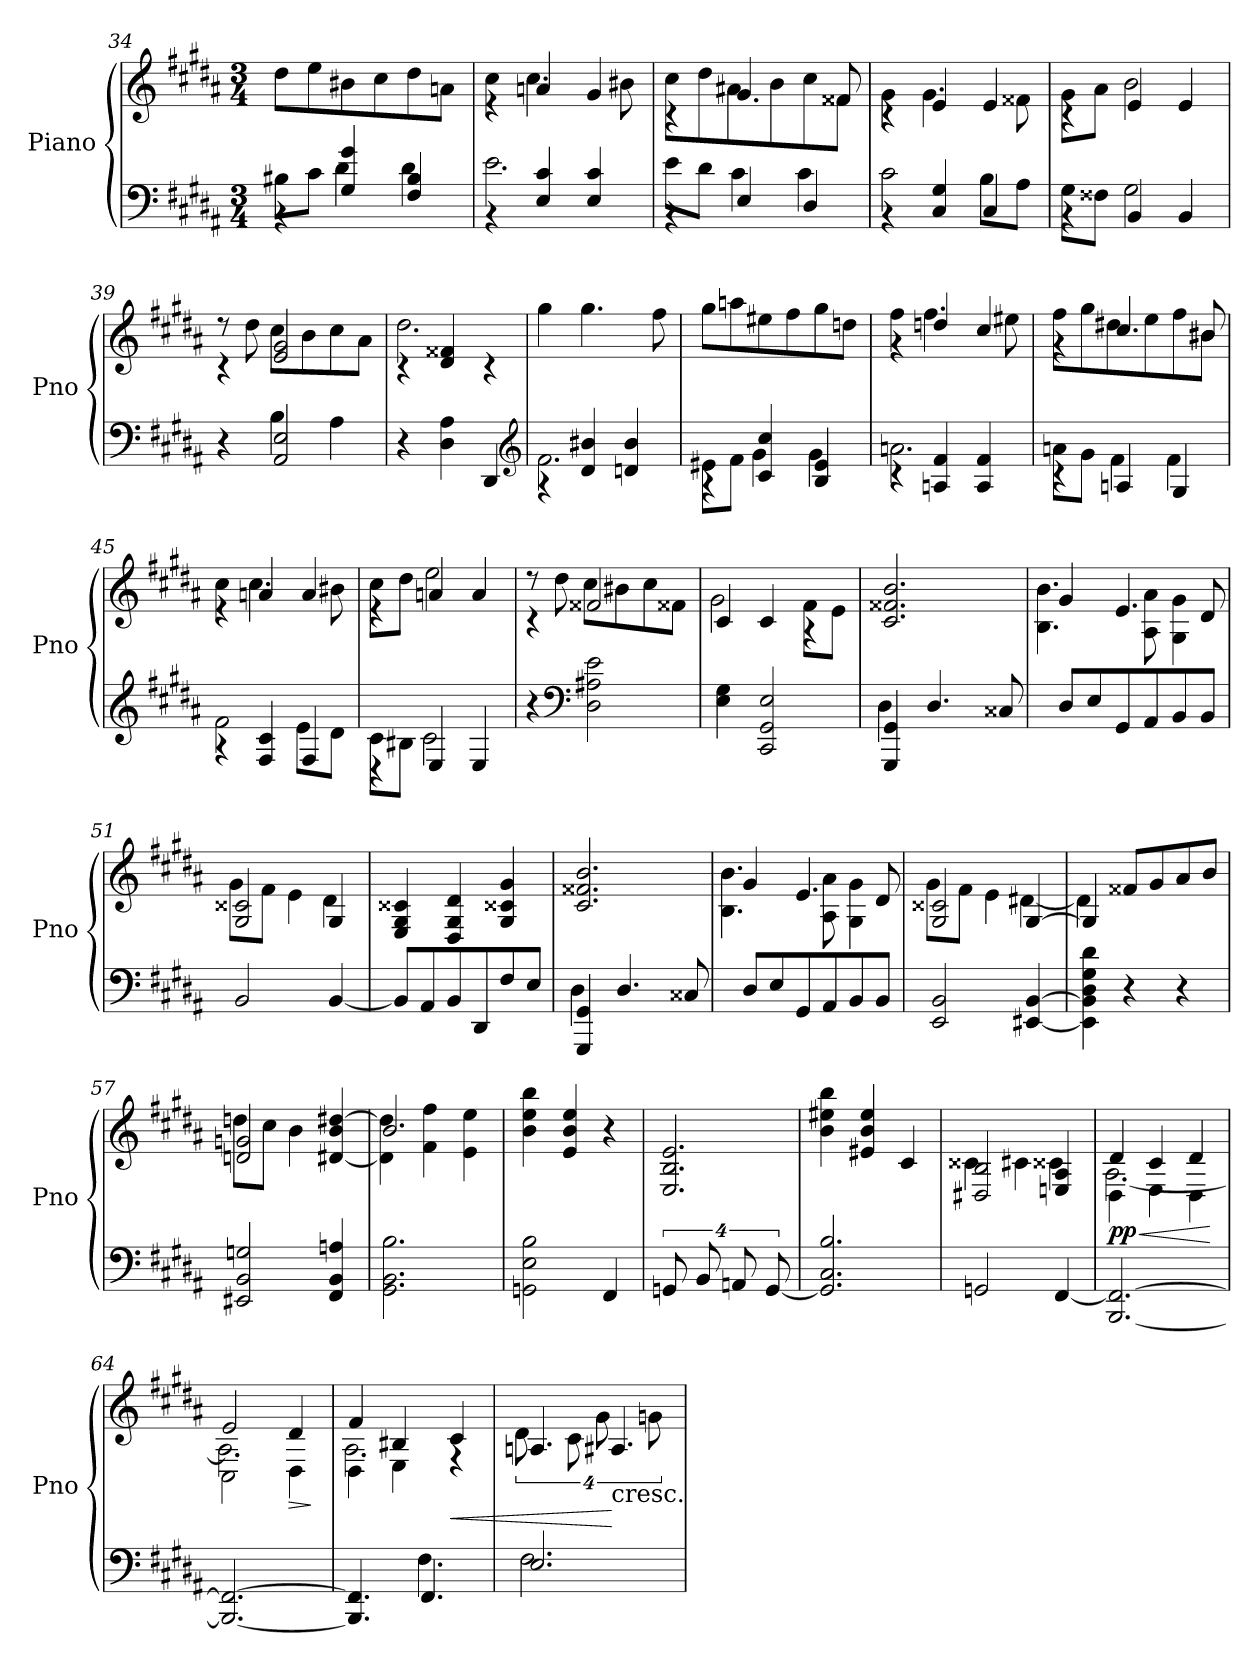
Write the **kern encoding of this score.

**kern	**kern	**dynam
*part1	*part1	*part1
*staff2	*staff1	*staff1/2
*I"Piano	*	*
*I'Pno	*	*
*clefF4	*clefG2	*
*k[f#c#g#d#a#]	*k[f#c#g#d#a#]	*
*g#:	*g#:	*
*M3/4	*M3/4	*
=34	=34	=34
*^	*	*
4rBB	8B#XL	8dd#L	.
.	8c#J	8ee	.
4G# 4g#	4d#	8b#X	.
.	.	8cc#	.
4F# 4B#	4d#	8dd#	.
.	.	8anJ	.
=35	=35	=35	=35
*	*	*^	*
4rBB	2.e	4re	4cc#	.
4E 4c#	.	4an	4.cc#	.
4E 4c#	.	4g#	.	.
.	.	.	8b#X	.
=36	=36	=36	=36	=36
4rBB	8eL	4rc	8cc#L	.
.	8d#J	.	8dd#	.
4E	4c#	4.g#	8a#X	.
.	.	.	8b	.
4D#	4c#	.	8cc#	.
.	.	8f##X	8f##XJ	.
=37	=37	=37	=37	=37
4rBB	2c#	4rc	4g#	.
4C# 4G#	.	4e	4.g#	.
4C#	8BL	4e	.	.
.	8A#J	.	8f##X	.
=38	=38	=38	=38	=38
4rBB	8G#L	4rc	8g#L	.
.	8F##XJ	.	8a#J	.
4BB	2G#	4e	2b	.
4BB	.	4e	.	.
=39	=39	=39	=39	=39
4ryy	4r	4rc	8rdd	.
.	.	.	8dd#	.
2AA# 2E	4B	2e 2g#	8cc#L	.
.	.	.	8b	.
.	4A#	.	8cc#	.
.	.	.	8a#J	.
*v	*v	*	*	*
=40	=40	=40	=40
4r	4rc	2.dd#	.
4D# 4A#	4d# 4f##X	.	.
4DD#	4rc	.	.
*	*v	*v	*
*clefG2	*	*
=41	=41	=41
*^	*	*
4rA	2.f#	4gg#	.
4d# 4b#X	.	4.gg#	.
4dn 4b#	.	.	.
.	.	8ff#	.
=42	=42	=42	=42
4rA	8e#XL	8gg#L	.
.	8f#J	8aan	.
4c# 4cc#	4g#	8ee#X	.
.	.	8ff#	.
4B 4e#	4g#	8gg#	.
.	.	8ddnJ	.
=43	=43	=43	=43
*	*	*^	*
4rc	2.an	4rg	4ff#	.
4An 4f#	.	4ddn	4.ff#	.
4A 4f#	.	4cc#	.	.
.	.	.	8ee#X	.
=44	=44	=44	=44	=44
4rc	8anL	4rg	8ff#L	.
.	8g#J	.	8gg#	.
4An	4f#	4.cc#	8dd#X	.
.	.	.	8ee	.
4G#	4f#	.	8ff#	.
.	.	8b#X	8b#XJ	.
=45	=45	=45	=45	=45
4rA	2f#	4re	4cc#	.
4F# 4c#	.	4an	4.cc#	.
4F#	8eL	4a	.	.
.	8d#J	.	8b#X	.
=46	=46	=46	=46	=46
4rD	8c#L	4re	8cc#L	.
.	8B#XJ	.	8dd#J	.
4E	2c#	4an	2ee	.
4E	.	4a	.	.
*v	*v	*	*	*
=47	=47	=47	=47
4r	4rc	8rdd	.
.	.	8dd#	.
*clefF4	*	*	*
2D# 2A#X 2e	2f##X	8cc#L	.
.	.	8b#X	.
.	.	8cc#	.
.	.	8f##XJ	.
=48	=48	=48	=48
4E 4G#	4c#	2g#	.
2CC# 2GG# 2E	4c#	.	.
.	4rA	8f#L	.
.	.	8eJ	.
*	*v	*v	*
=49	=49	=49
*^	*	*
4GGG# 4GG#	4D#	2.c# 2.f##X 2.b	.
4ryy	4.D#/	.	.
4ryy	.	.	.
.	8C##X	.	.
*v	*v	*	*
=50	=50	=50
*	*^	*
8D#L	4g#	4.B 4.b	.
8E	.	.	.
8GG#	4.e	.	.
8AA#	.	8A# 8a#	.
8BB	.	4G# 4g#	.
8BBJ	8d#	.	.
=51	=51	=51	=51
2BB	2G# 2c##X	8g#L	.
.	.	8f#J	.
.	.	4e	.
[4BB	4G#	4d#	.
*	*v	*v	*
=52	=52	=52
8BBL]	4E 4G# 4c##X	.
8AA#	.	.
8BB	4D# 4G# 4d#	.
8DD#	.	.
8F#	4G# 4c##X 4g#	.
8EJ	.	.
=53	=53	=53
*^	*	*
4GGG# 4GG#	4D#	2.c# 2.f##X 2.b	.
4ryy	4.D#/	.	.
4ryy	.	.	.
.	8C##X	.	.
*v	*v	*	*
=54	=54	=54
*	*^	*
8D#L	4g#	4.B 4.b	.
8E	.	.	.
8GG#	4.e	.	.
8AA#	.	8A# 8a#	.
8BB	.	4G# 4g#	.
8BBJ	8d#	.	.
=55	=55	=55	=55
2EE 2BB	2G# 2c##X	8g#L	.
.	.	8f#J	.
.	.	4e	.
[4EE#X [4BB	[4G#	[4d#X	.
=56	=56	=56	=56
4EE#] 4BB] 4D# 4G# 4d#	4G#]	4d#]	.
4r	4ryy	8f##XL	.
.	.	8g#	.
4r	4ryy	8a#	.
.	.	8bJ	.
=57	=57	=57	=57
2EE#X 2BB 2Gn	2dn 2gn	8ddnL	.
.	.	8cc#J	.
.	.	4b	.
4FF# 4BB 4An	4ryy	[4d#X 4b [4dd#X	.
=58	=58	=58	=58
2.GG# 2.BB 2.B	2.b	4d#] 4dd#]	.
.	.	4f# 4ff#	.
.	.	4e 4ee	.
*	*v	*v	*
=59	=59	=59
2GGn 2E 2B	4b 4ee 4bb	.
.	4e 4b 4ee	.
4FF#	4r	.
=60	=60	=60
16%3GGn	2.E 2.B 2.e	.
16%3BB	.	.
16%3AAn	.	.
[16%3GG	.	.
=61	=61	=61
2.GGn]/ 2.C#/ 2.B/	4b 4ee#X 4bb	.
.	4e#X 4b 4ee#	.
.	4c#	.
=62	=62	=62
*	*^	*
2GGn	2D#X 2B	4c##X	.
.	.	4c#X	.
[4FF#	4En 4A#	4c##X	.
=63	=63	=63	=63
*	*	*^	*
[2.BBB 2.FF#_	4D#\	[2.A#	4d#	< pp
.	4E\	.	4c#	.
.	4D#\	.	4d#	.
*	*v	*v	*v	*
.	.	[
=64	=64	=64
*	*^	*
*	*	*^	*
2.BBB_ 2.FF#_	2C#\	2.A#]	2e	.
.	4D#\	.	4d#	>
*	*v	*v	*v	*
.	.	]
=65	=65	=65
*^	*^	*
*	*	*	*^	*
4ryy	4.BBB] 4.FF#]	4D#\	2.A#	4f#	.
8ryy	.	4E\	.	4B#X	.
4.FF#	4.F#	.	.	.	.
.	.	4rF	.	4c#	<
*	*	*	*v	*v	*
=66	=66	=66	=66	=66
2.E	2.F#	4.An	16%3d#	.
.	.	.	16%3c#	.
!	!	!LO:TX:c:t=cresc.	!	!
.	.	4.A#X	16%3g#	[
.	.	.	16%3gn	.
*v	*v	*	*	*
*	*v	*v	*
=	=	=
*-	*-	*-
